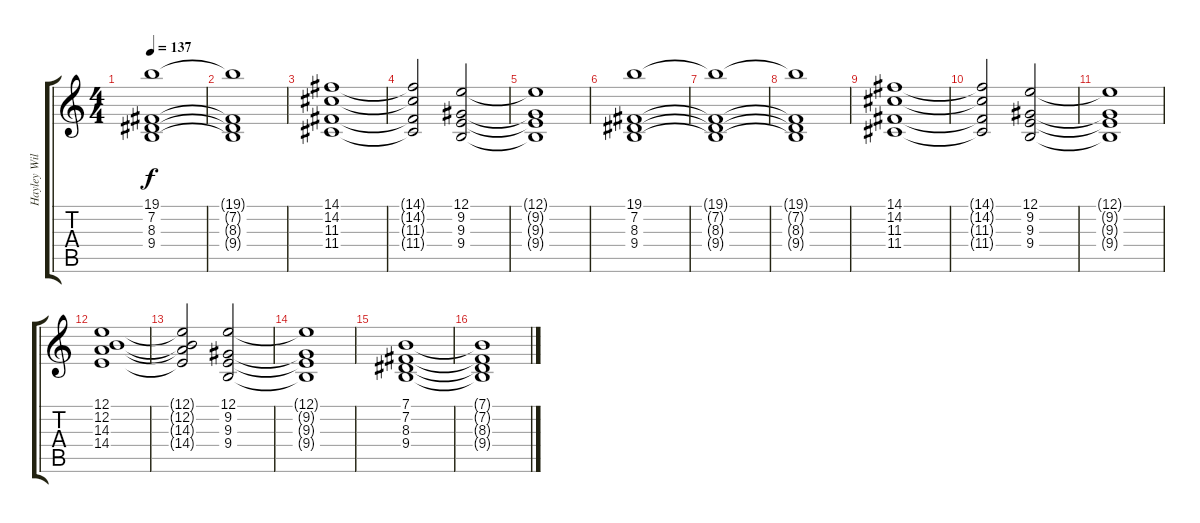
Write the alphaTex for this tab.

\track ("Hayley Williams" "Hayley Wil") {instrument pad4choir}
\staff {score tabs}
\tuning (E4 B3 G3 D3 A2 E2) {hide}
\ts (4 4)
\tempo 137
\clef g2
\ks c
(19.1{t} 7.2{t} 8.3{t} 9.4{t}).1{dy f} |
(19.1{t} 7.2{t} 8.3{t} 9.4{t}).1 |
(14.1 14.2 11.3 11.4).1 |
(14.1{t} 14.2{t} 11.3{t} 11.4{t}).2 (12.1 9.2 9.3 9.4).2 |
(12.1{t} 9.2{t} 9.3{t} 9.4{t}).1 |
(19.1 7.2 8.3 9.4).1 |
(19.1{t} 7.2{t} 8.3{t} 9.4{t}).1 |
(19.1{t} 7.2{t} 8.3{t} 9.4{t}).1 |
(14.1 14.2 11.3 11.4).1 |
(14.1{t} 14.2{t} 11.3{t} 11.4{t}).2 (12.1 9.2 9.3 9.4).2 |
(12.1{t} 9.2{t} 9.3{t} 9.4{t}).1 |
(12.1 12.2 14.3 14.4).1 |
(12.1{t} 12.2{t} 14.3{t} 14.4{t}).2 (12.1 9.2 9.3 9.4).2 |
(12.1{t} 9.2{t} 9.3{t} 9.4{t}).1 |
(7.1 7.2 8.3 9.4).1 |
(7.1{t} 7.2{t} 8.3{t} 9.4{t}).1
